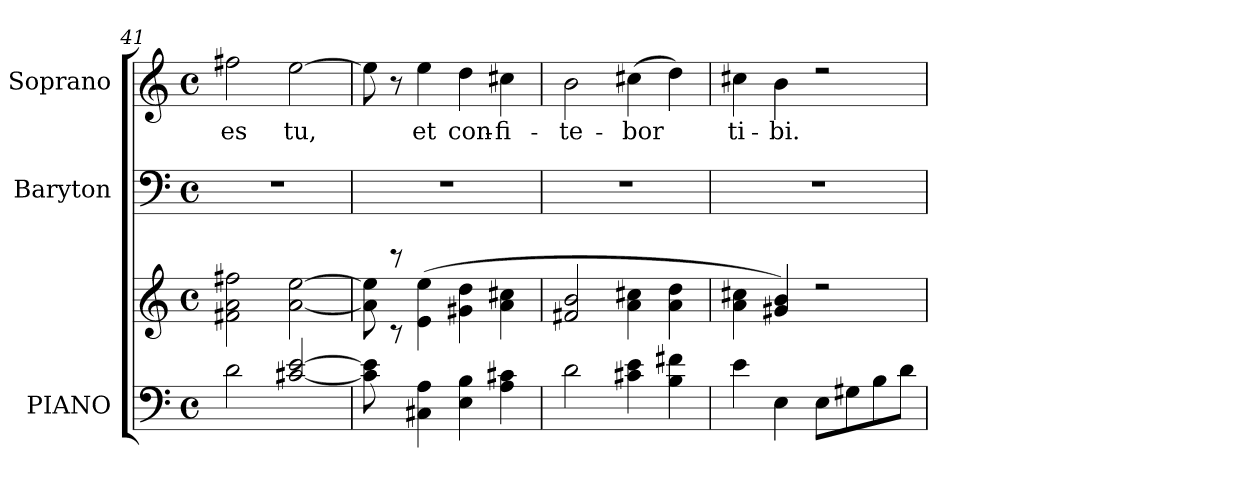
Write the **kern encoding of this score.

**kern	**kern	**kern	**kern	**text
*part3	*part3	*part2	*part1	*part1
*staff4	*staff3	*staff2	*staff1	*staff1
*I"PIANO	*	*I"Baryton	*I"Soprano	*
*I'Pno	*	*I'Bar.	*I'S.	*
*clefF4	*clefG2	*clefF4	*clefG2	*
*k[]	*k[]	*k[]	*k[]	*
*M4/4	*M4/4	*M4/4	*M4/4	*
*met(c)	*met(c)	*met(c)	*met(c)	*
=41	=41	=41	=41	=41
!	!	!	!	!LO:LY:b
2d\	2f#X\ 2a\ 2ff#X\	1r	2ff#X\	es
!	!	!	!	!LO:LY:b
[2c#X/ [2e/	[2a\ [2ee\	.	[2ee\	tu,
=42	=42	=42	=42	=42
*^	*^	*	*	*
8c#\] 8e\]	1ryy	8a\] 8ee\]	8ryy	1r	8ee\]	.
8ryy	.	8rc	8rccc	.	8r	.
!	!	!	!	!	!	!LO:LY:b
4C#X\ 4A\	.	(>4e\ 4ee\	2.ryy	.	4ee\	et
!	!	!	!	!	!	!LO:LY:b
4E\ 4B\	.	4g#X\ 4dd\	.	.	4dd\	con-
!	!	!	!	!	!	!LO:LY:b
4A\ 4c#X\	.	4a\ 4cc#X\	.	.	4cc#X\	-fi-
*v	*v	*	*	*	*	*
*	*v	*v	*	*	*
=43	=43	=43	=43	=43
!	!	!	!	!LO:LY:b
2d\	2f#X/ 2b/	1r	2b\	-te-
!	!	!	!	!LO:LY:b
4c#X\ 4e\	4a\ 4cc#X\	.	(>4cc#X\	-bor
4B\ 4f#X\	4a\ 4dd\	.	4dd\)	.
=44	=44	=44	=44	=44
!	!	!	!	!LO:LY:b
4e\	4a\ 4cc#X\	1r	4cc#X\	ti-
!	!	!	!	!LO:LY:b
4E\	4g#X/ 4b/)	.	4b\	-bi.
8E\L	2rdd	.	2rdd	.
8G#X\	.	.	.	.
8B\	.	.	.	.
8d\J	.	.	.	.
=	=	=	=	=
*-	*-	*-	*-	*-
